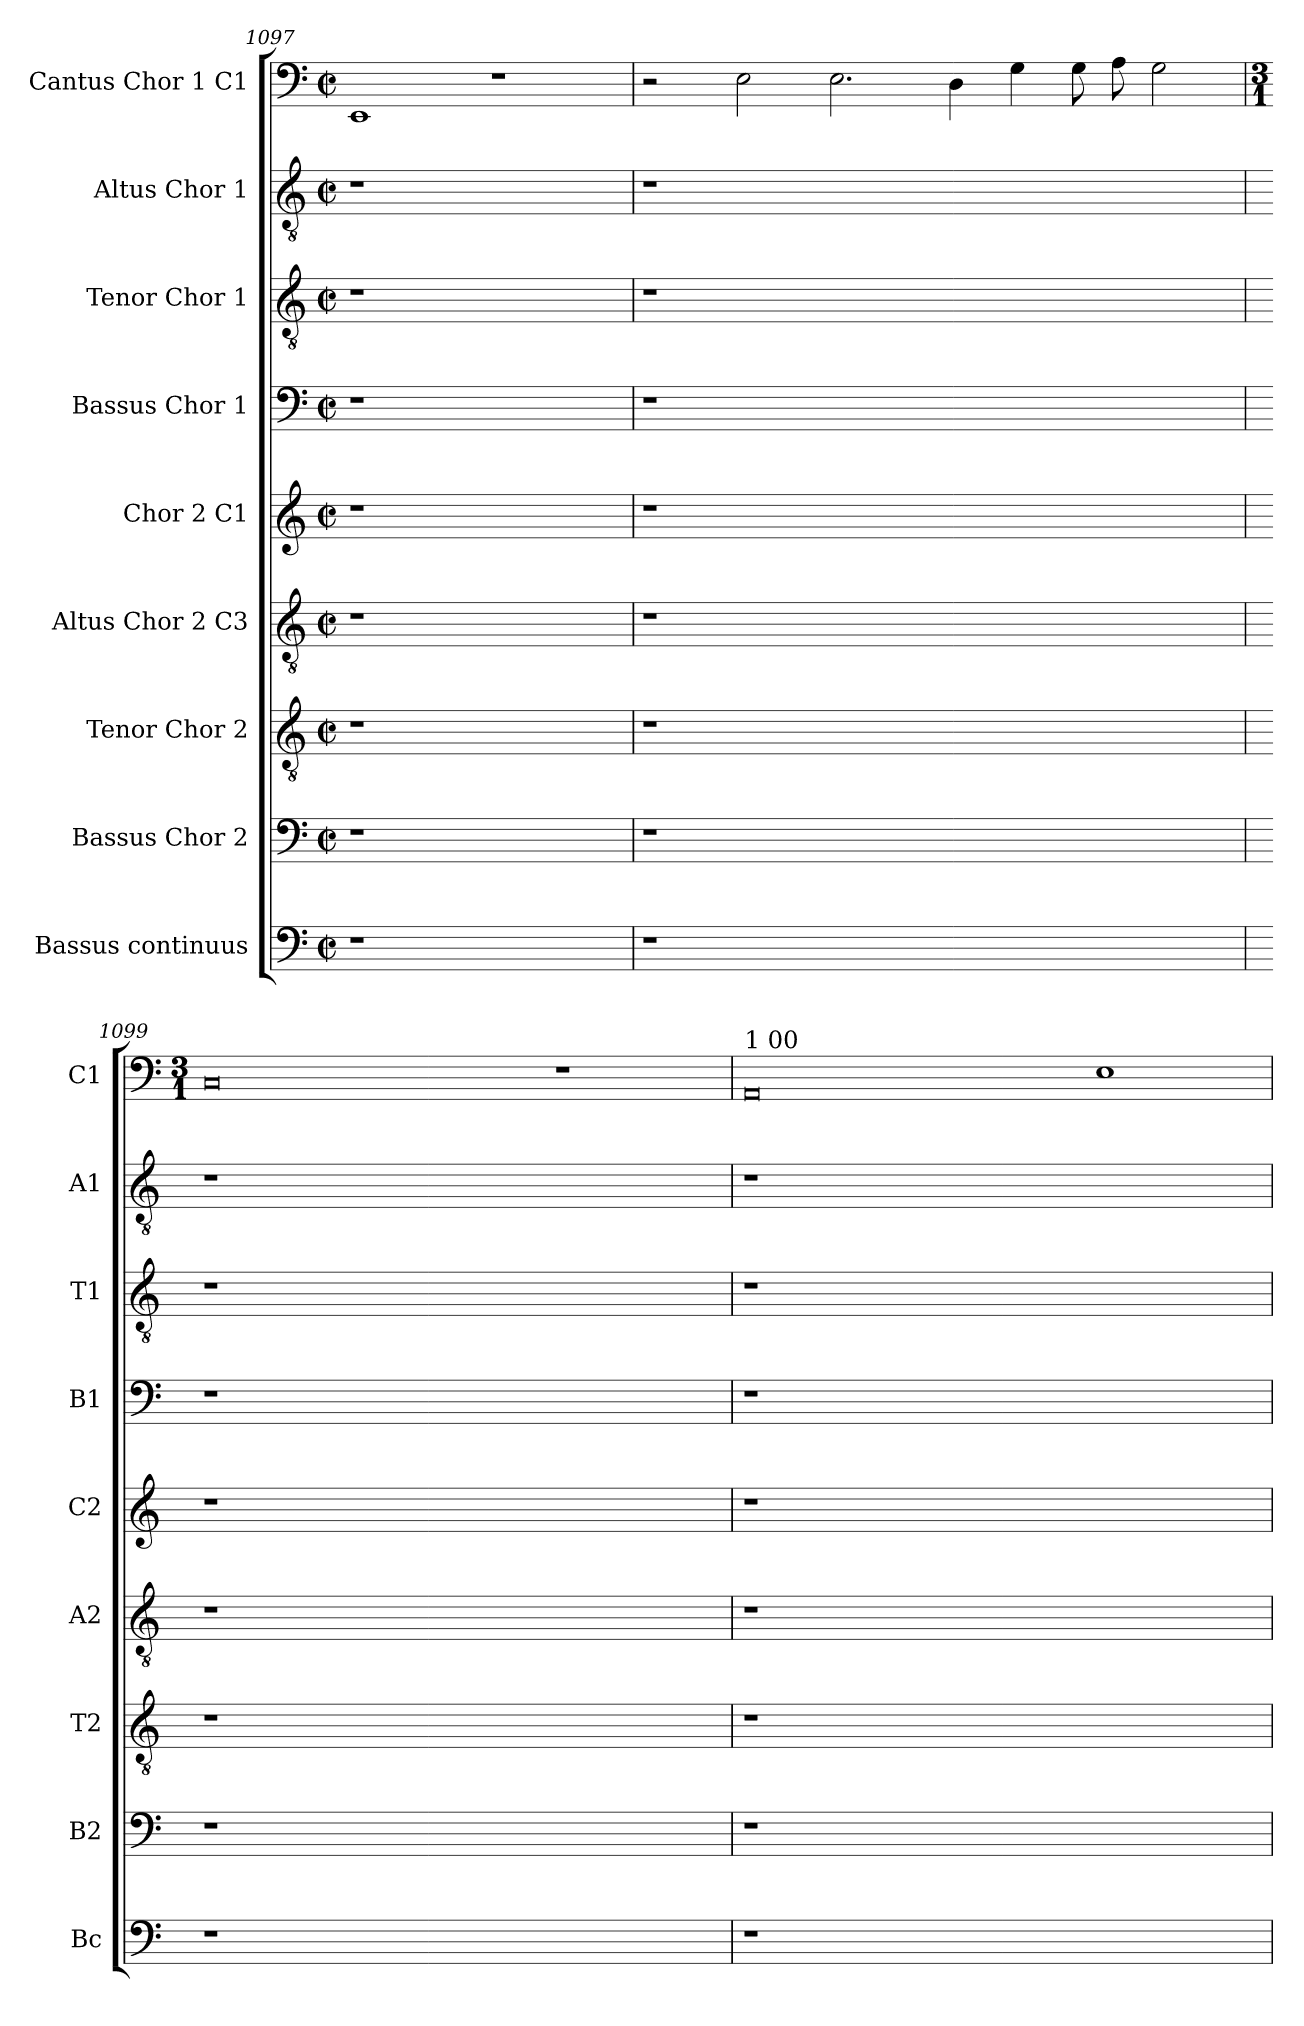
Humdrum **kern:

**kern	**kern	**kern	**kern	**kern	**kern	**kern	**kern	**kern
*part9	*part8	*part7	*part6	*part5	*part4	*part3	*part2	*part1
*staff9	*staff8	*staff7	*staff6	*staff5	*staff4	*staff3	*staff2	*staff1
*I"Bassus continuus	*I"Bassus Chor 2	*I"Tenor Chor 2	*I"Altus Chor 2 C3	*I"Chor 2 C1	*I"Bassus Chor 1	*I"Tenor Chor 1	*I"Altus Chor 1	*I"Cantus Chor 1 C1
*I'Bc	*I'B2	*I'T2	*I'A2	*I'C2	*I'B1	*I'T1	*I'A1	*I'C1
*clefF4	*clefF4	*clefGv2	*clefGv2	*clefG2	*clefF4	*clefGv2	*clefGv2	*clefF4
*ITrd7c12	*	*	*	*	*	*	*	*
*k[]	*k[]	*k[]	*k[]	*k[]	*k[]	*k[]	*k[]	*k[]
*C:	*C:	*C:	*C:	*C:	*C:	*C:	*C:	*C:
*M2/2	*M2/2	*M2/2	*M2/2	*M2/2	*M2/2	*M2/2	*M2/2	*M2/2
*met(c|)	*met(c|)	*met(c|)	*met(c|)	*met(c|)	*met(c|)	*met(c|)	*met(c|)	*met(c|)
=1097	=1097	=1097	=1097	=1097	=1097	=1097	=1097	=1097
1r	1r	1r	1r	1r	1r	1r	1r	1EE
1ryy	1ryy	1ryy	1ryy	1ryy	1ryy	1ryy	1ryy	1r
=1098	=1098	=1098	=1098	=1098	=1098	=1098	=1098	=1098
1r	1r	1r	1r	1r	1r	1r	1r	2r
.	.	.	.	.	.	.	.	2E\
0ryy	0ryy	0ryy	0ryy	0ryy	0ryy	0ryy	0ryy	2.E\
.	.	.	.	.	.	.	.	4D\
.	.	.	.	.	.	.	.	4G\
.	.	.	.	.	.	.	.	8G\
.	.	.	.	.	.	.	.	8A\
.	.	.	.	.	.	.	.	2G\
=1099	=1099	=1099	=1099	=1099	=1099	=1099	=1099	=1099
*	*	*	*	*	*	*	*	*M3/1
1r	1r	1r	1r	1r	1r	1r	1r	0C
0ryy	0ryy	0ryy	0ryy	0ryy	0ryy	0ryy	0ryy	.
.	.	.	.	.	.	.	.	1r
!!LO:LB:g=z
=1100	=1100	=1100	=1100	=1100	=1100	=1100	=1100	=1100
!	!	!	!	!	!	!	!	!LO:TX:a:t=1 00
1r	1r	1r	1r	1r	1r	1r	1r	0AA
0ryy	0ryy	0ryy	0ryy	0ryy	0ryy	0ryy	0ryy	.
.	.	.	.	.	.	.	.	1E
=	=	=	=	=	=	=	=	=
*-	*-	*-	*-	*-	*-	*-	*-	*-
